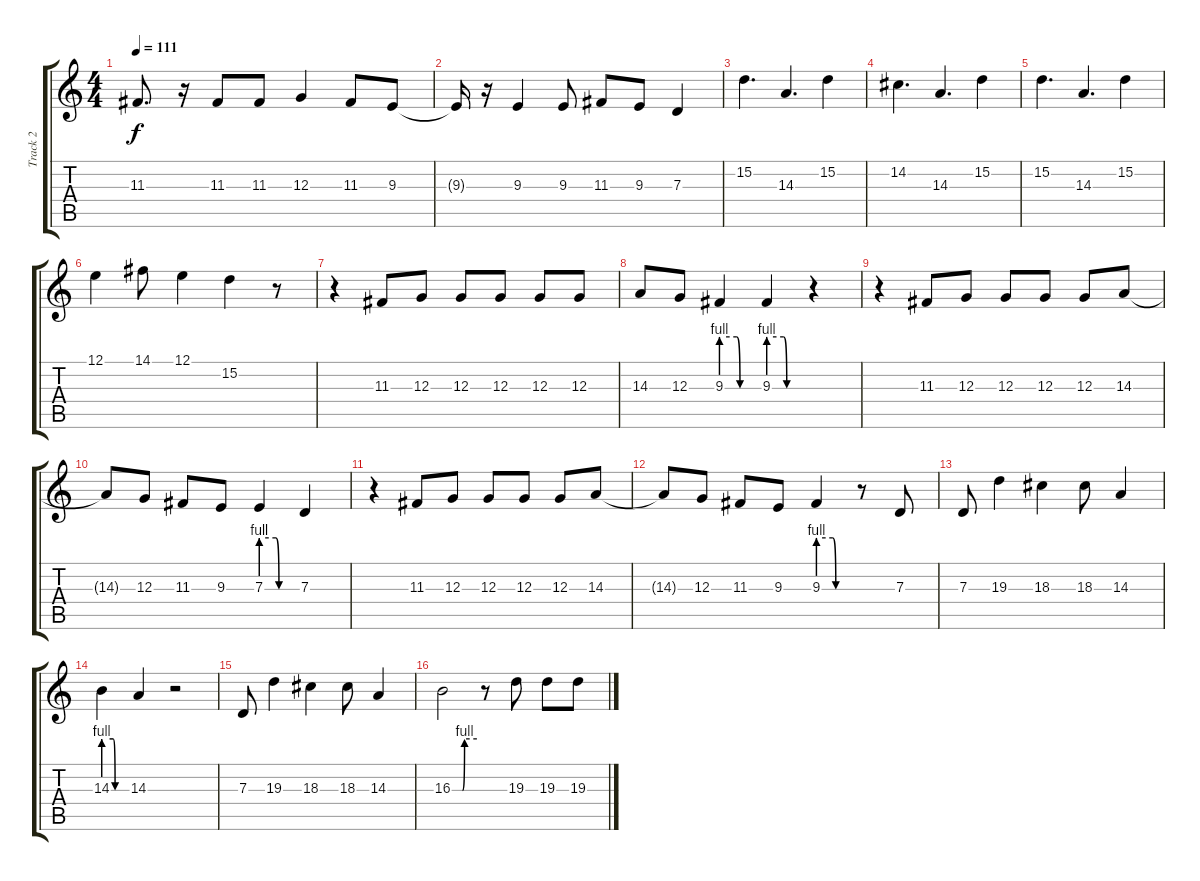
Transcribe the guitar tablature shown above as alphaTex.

\track ("Track 2" "Track 2") {instrument tenorsax}
\staff {score tabs}
\tuning (E4 B3 G3 D3 A2 E2) {hide}
\ts (4 4)
\tempo 111
\clef g2
\ks c
11.3.8{d dy f} r.16 11.3.8 11.3.8 12.3.4 11.3.8 9.3.8 |
9.3{t}.16 r.16 9.3.4 9.3.8 11.3.8 9.3.8 7.3.4 |
15.2.4{d} 14.3.4{d} 15.2.4 |
14.2.4{d} 14.3.4{d} 15.2.4 |
15.2.4{d} 14.3.4{d} 15.2.4 |
12.1.4 14.1.8 12.1.4 15.2.4 r.8 |
r.4 11.3.8 12.3.8 12.3.8 12.3.8 12.3.8 12.3.8 |
14.3.8 12.3.8 9.3{be (custom 0 4 25 4 30 0 60 0)}.4 9.3{be (custom 0 4 25 4 30 0 60 0)}.4 r.4 |
r.4 11.3.8 12.3.8 12.3.8 12.3.8 12.3.8 14.3.8 |
14.3{t}.8 12.3.8 11.3.8 9.3.8 7.3{be (custom 0 4 25 4 30 0 60 0)}.4 7.3.4 |
r.4 11.3.8 12.3.8 12.3.8 12.3.8 12.3.8 14.3.8 |
14.3{t}.8 12.3.8 11.3.8 9.3.8 9.3{be (custom 0 4 25 4 30 0 60 0)}.4 r.8 7.3.8 |
7.3.8 19.3.4 18.3.4 18.3.8 14.3.4 |
14.3{be (custom 0 4 25 4 30 0 60 0)}.4 14.3.4 r.2 |
7.3.8 19.3.4 18.3.4 18.3.8 14.3.4 |
16.3{be (custom 0 0 25 0 30 4 60 4)}.2 r.8 19.3.8 19.3.8 19.3.8
